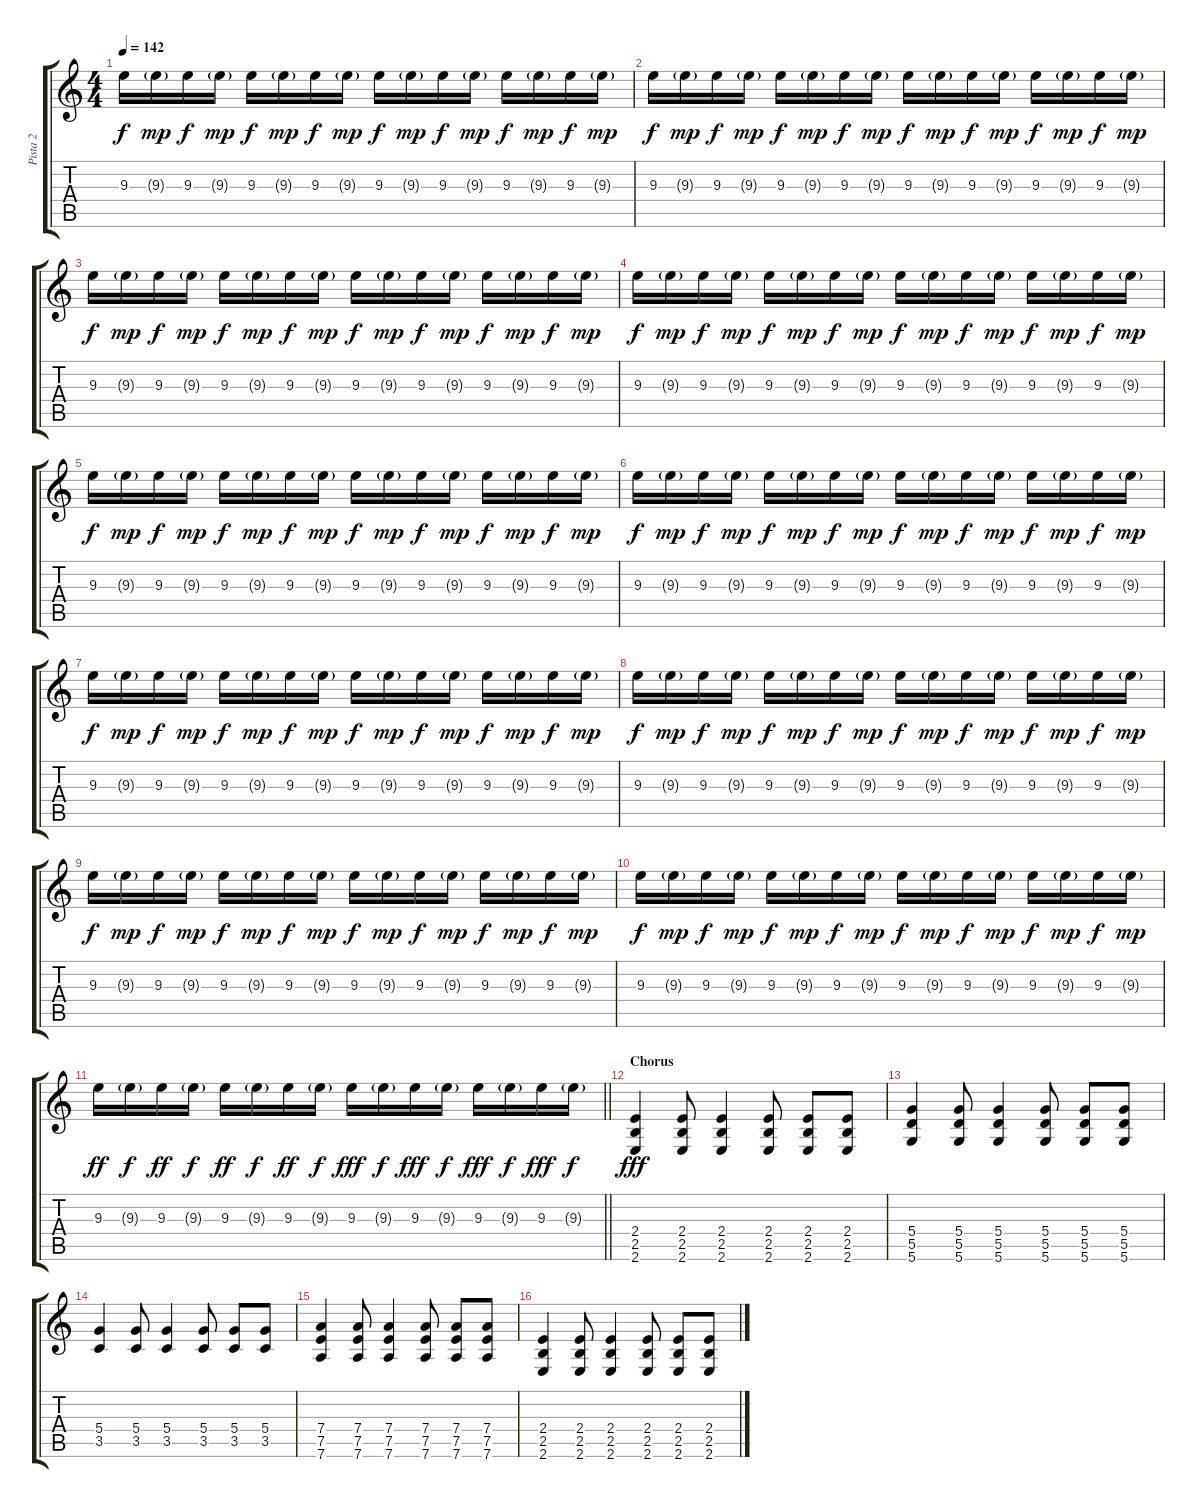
\track ("Pista 2" "Pista 2") {instrument distortionguitar}
\staff {score tabs}
\tuning (E4 B3 G3 D3 A2 D2) {hide}
\ts (4 4)
\tempo 142
\clef g2
\ks c
9.3.16{dy f} 9.3{g}.16{dy mp} 9.3.16{dy f} 9.3{g}.16{dy mp} 9.3.16{dy f} 9.3{g}.16{dy mp} 9.3.16{dy f} 9.3{g}.16{dy mp} 9.3.16{dy f} 9.3{g}.16{dy mp} 9.3.16{dy f} 9.3{g}.16{dy mp} 9.3.16{dy f} 9.3{g}.16{dy mp} 9.3.16{dy f} 9.3{g}.16{dy mp} |
9.3.16{dy f} 9.3{g}.16{dy mp} 9.3.16{dy f} 9.3{g}.16{dy mp} 9.3.16{dy f} 9.3{g}.16{dy mp} 9.3.16{dy f} 9.3{g}.16{dy mp} 9.3.16{dy f} 9.3{g}.16{dy mp} 9.3.16{dy f} 9.3{g}.16{dy mp} 9.3.16{dy f} 9.3{g}.16{dy mp} 9.3.16{dy f} 9.3{g}.16{dy mp} |
9.3.16{dy f} 9.3{g}.16{dy mp} 9.3.16{dy f} 9.3{g}.16{dy mp} 9.3.16{dy f} 9.3{g}.16{dy mp} 9.3.16{dy f} 9.3{g}.16{dy mp} 9.3.16{dy f} 9.3{g}.16{dy mp} 9.3.16{dy f} 9.3{g}.16{dy mp} 9.3.16{dy f} 9.3{g}.16{dy mp} 9.3.16{dy f} 9.3{g}.16{dy mp} |
9.3.16{dy f} 9.3{g}.16{dy mp} 9.3.16{dy f} 9.3{g}.16{dy mp} 9.3.16{dy f} 9.3{g}.16{dy mp} 9.3.16{dy f} 9.3{g}.16{dy mp} 9.3.16{dy f} 9.3{g}.16{dy mp} 9.3.16{dy f} 9.3{g}.16{dy mp} 9.3.16{dy f} 9.3{g}.16{dy mp} 9.3.16{dy f} 9.3{g}.16{dy mp} |
9.3.16{dy f} 9.3{g}.16{dy mp} 9.3.16{dy f} 9.3{g}.16{dy mp} 9.3.16{dy f} 9.3{g}.16{dy mp} 9.3.16{dy f} 9.3{g}.16{dy mp} 9.3.16{dy f} 9.3{g}.16{dy mp} 9.3.16{dy f} 9.3{g}.16{dy mp} 9.3.16{dy f} 9.3{g}.16{dy mp} 9.3.16{dy f} 9.3{g}.16{dy mp} |
9.3.16{dy f} 9.3{g}.16{dy mp} 9.3.16{dy f} 9.3{g}.16{dy mp} 9.3.16{dy f} 9.3{g}.16{dy mp} 9.3.16{dy f} 9.3{g}.16{dy mp} 9.3.16{dy f} 9.3{g}.16{dy mp} 9.3.16{dy f} 9.3{g}.16{dy mp} 9.3.16{dy f} 9.3{g}.16{dy mp} 9.3.16{dy f} 9.3{g}.16{dy mp} |
9.3.16{dy f} 9.3{g}.16{dy mp} 9.3.16{dy f} 9.3{g}.16{dy mp} 9.3.16{dy f} 9.3{g}.16{dy mp} 9.3.16{dy f} 9.3{g}.16{dy mp} 9.3.16{dy f} 9.3{g}.16{dy mp} 9.3.16{dy f} 9.3{g}.16{dy mp} 9.3.16{dy f} 9.3{g}.16{dy mp} 9.3.16{dy f} 9.3{g}.16{dy mp} |
9.3.16{dy f} 9.3{g}.16{dy mp} 9.3.16{dy f} 9.3{g}.16{dy mp} 9.3.16{dy f} 9.3{g}.16{dy mp} 9.3.16{dy f} 9.3{g}.16{dy mp} 9.3.16{dy f} 9.3{g}.16{dy mp} 9.3.16{dy f} 9.3{g}.16{dy mp} 9.3.16{dy f} 9.3{g}.16{dy mp} 9.3.16{dy f} 9.3{g}.16{dy mp} |
9.3.16{dy f} 9.3{g}.16{dy mp} 9.3.16{dy f} 9.3{g}.16{dy mp} 9.3.16{dy f} 9.3{g}.16{dy mp} 9.3.16{dy f} 9.3{g}.16{dy mp} 9.3.16{dy f} 9.3{g}.16{dy mp} 9.3.16{dy f} 9.3{g}.16{dy mp} 9.3.16{dy f} 9.3{g}.16{dy mp} 9.3.16{dy f} 9.3{g}.16{dy mp} |
9.3.16{dy f} 9.3{g}.16{dy mp} 9.3.16{dy f} 9.3{g}.16{dy mp} 9.3.16{dy f} 9.3{g}.16{dy mp} 9.3.16{dy f} 9.3{g}.16{dy mp} 9.3.16{dy f} 9.3{g}.16{dy mp} 9.3.16{dy f} 9.3{g}.16{dy mp} 9.3.16{dy f} 9.3{g}.16{dy mp} 9.3.16{dy f} 9.3{g}.16{dy mp} |
\barLineRight lightlight
9.3.16{dy ff} 9.3{g}.16{dy f} 9.3.16{dy ff} 9.3{g}.16{dy f} 9.3.16{dy ff} 9.3{g}.16{dy f} 9.3.16{dy ff} 9.3{g}.16{dy f} 9.3.16{dy fff} 9.3{g}.16{dy f} 9.3.16{dy fff} 9.3{g}.16{dy f} 9.3.16{dy fff} 9.3{g}.16{dy f} 9.3.16{dy fff} 9.3{g}.16{dy f} |
\section ("" "Chorus")
(2.4 2.5 2.6).4{dy fff balance 11} (2.4 2.5 2.6).8 (2.4 2.5 2.6).4 (2.4 2.5 2.6).8 (2.4 2.5 2.6).8 (2.4 2.5 2.6).8 |
(5.4 5.5 5.6).4 (5.4 5.5 5.6).8 (5.4 5.5 5.6).4 (5.4 5.5 5.6).8 (5.4 5.5 5.6).8 (5.4 5.5 5.6).8 |
(5.4 3.5).4 (5.4 3.5).8 (5.4 3.5).4 (5.4 3.5).8 (5.4 3.5).8 (5.4 3.5).8 |
(7.4 7.5 7.6).4 (7.4 7.5 7.6).8 (7.4 7.5 7.6).4 (7.4 7.5 7.6).8 (7.4 7.5 7.6).8 (7.4 7.5 7.6).8 |
(2.4 2.5 2.6).4 (2.4 2.5 2.6).8 (2.4 2.5 2.6).4 (2.4 2.5 2.6).8 (2.4 2.5 2.6).8 (2.4 2.5 2.6).8
